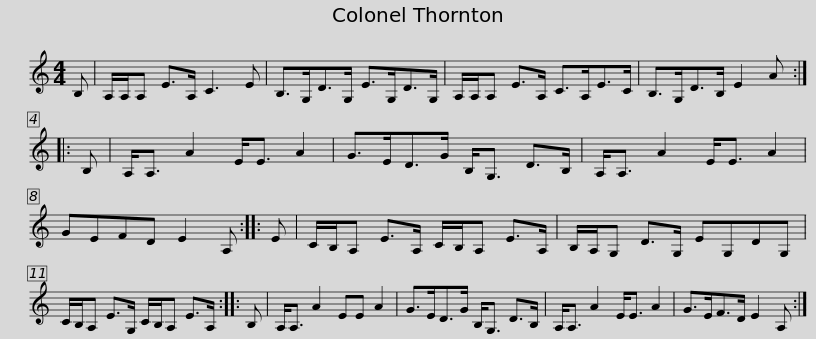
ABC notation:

X:1
L:1/8
M:4/4
I:linebreak $
K:C
V:1 treble
V:1
 B, | A,/A,/A, E>A, C3 E | B,>G,D>G, E>G,D>G, | A,/A,/A, E>A, C>A,E>C | B,>G,D>B, E2 A :: %5
 B, |$ A,<A, A2 E<E A2 | G>ED>G B,<G, D>B, | A,<A, A2 E<E A2 | GEFD E2 A, :: %10
 E |$ C/B,/A, E>A, C/B,/A, E>A, | B,/A,/G, D>G, EG,DG, | C/B,/A, E>G, C/B,/A, E>A, :: B, | %15
 A,<A, A2 EE A2 |$ G>ED>G B,<G, D>B, | A,<A, A2 E<E A2 | G>EF>D E2 A, :| %19
